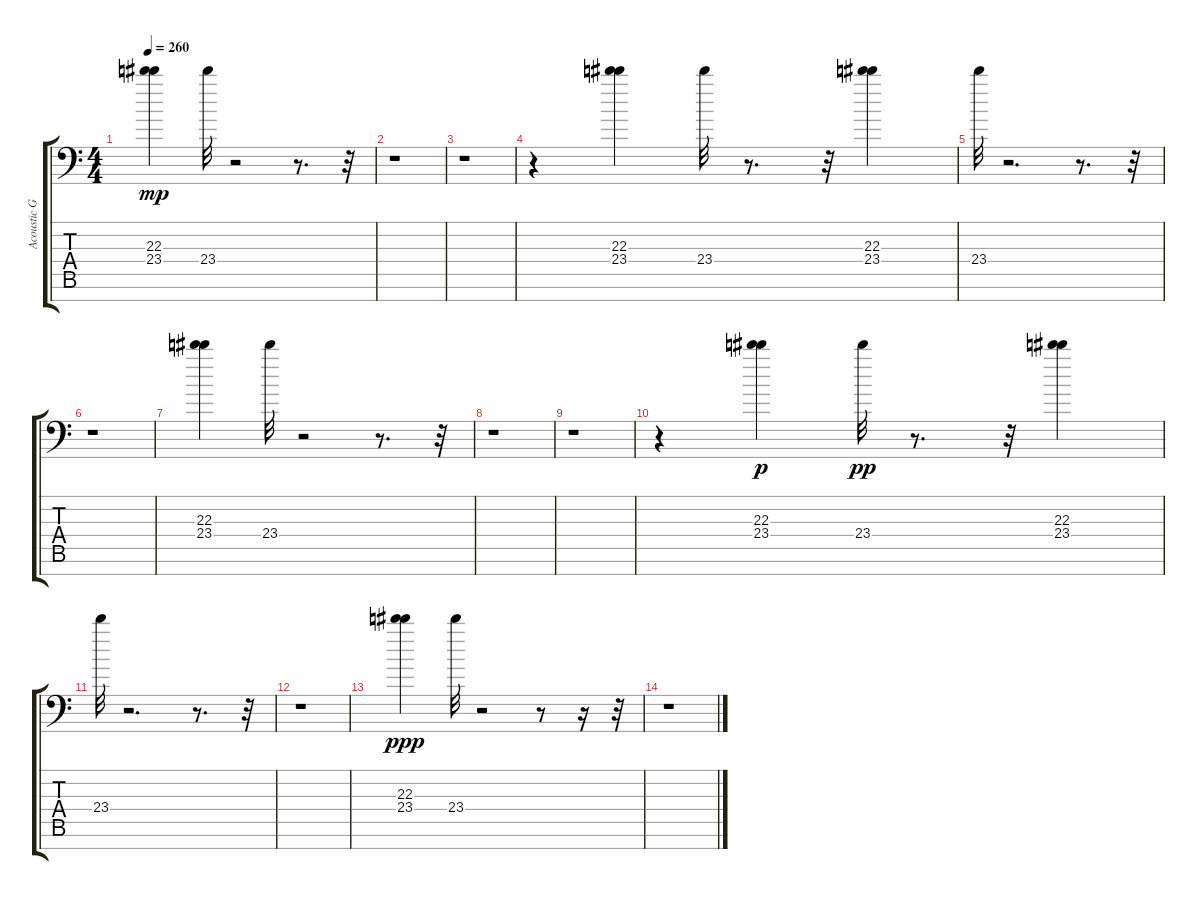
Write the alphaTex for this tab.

\track ("Acoustic Guitar" "Acoustic G") {instrument acousticguitarsteel}
\staff {score tabs}
\tuning (Eb4 Bb3 F3 Eb3 Bb2 F2 Bb1) {hide}
\ts (4 4)
\tempo 260
\clef f4
\ks c
(22.3 23.4).4{dy mp} 23.4.32 r.2 r.8{d} r.32 |
r.1 |
r.1 |
r.4 (22.3 23.4).4 23.4.32 r.8{d} r.32 (22.3 23.4).4 |
23.4.32 r.2{d} r.8{d} r.32 |
r.1 |
(22.3 23.4).4 23.4.32 r.2 r.8{d} r.32 |
r.1 |
r.1 |
r.4 (22.3 23.4).4{dy p} 23.4.32{dy pp} r.8{d} r.32 (22.3 23.4).4 |
23.4.32 r.2{d} r.8{d} r.32 |
r.1 |
(22.3 23.4).4{dy ppp} 23.4.32 r.2 r.8 r.16 r.32 |
r.1
